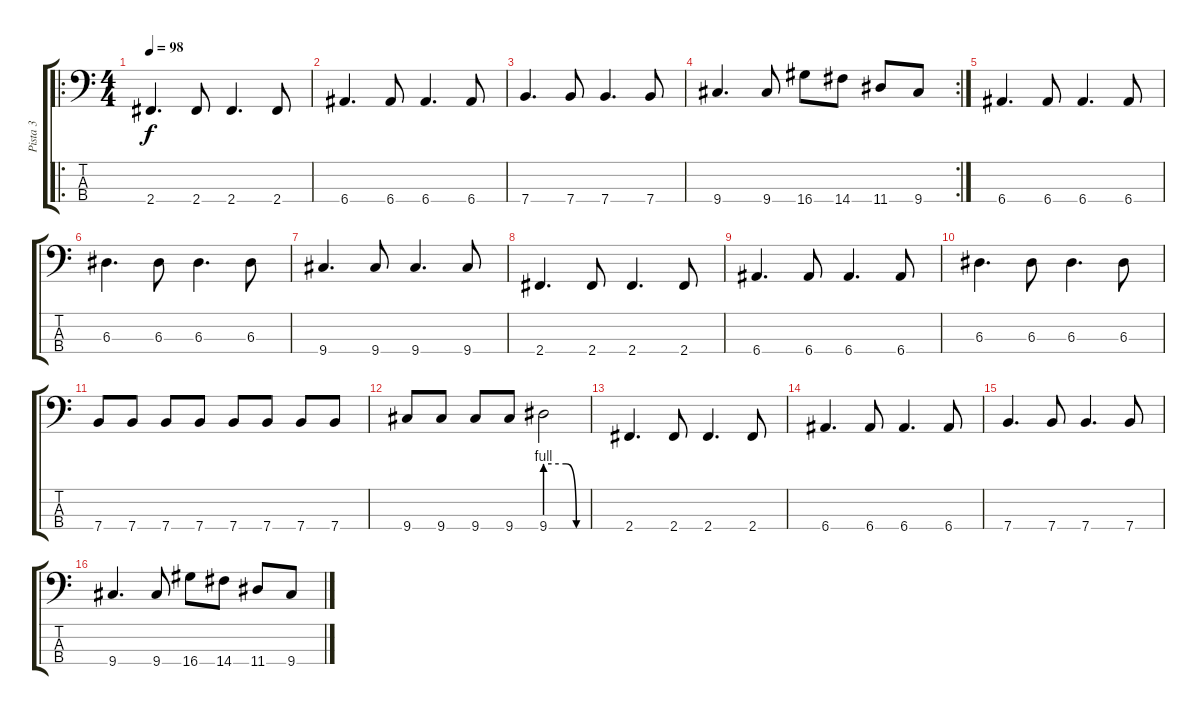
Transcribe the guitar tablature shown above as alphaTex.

\track ("Pista 3" "Pista 3") {instrument electricbasspick}
\staff {score tabs}
\tuning (G2 D2 A1 E1) {hide}
\ro
\ts (4 4)
\tempo 98
\clef f4
\ks c
2.4.4{d dy f} 2.4.8 2.4.4{d} 2.4.8 |
6.4.4{d} 6.4.8 6.4.4{d} 6.4.8 |
7.4.4{d} 7.4.8 7.4.4{d} 7.4.8 |
\rc 2
9.4.4{d} 9.4.8 16.4.8 14.4.8 11.4.8 9.4.8 |
6.4.4{d} 6.4.8 6.4.4{d} 6.4.8 |
6.3.4{d} 6.3.8 6.3.4{d} 6.3.8 |
9.4.4{d} 9.4.8 9.4.4{d} 9.4.8 |
2.4.4{d} 2.4.8 2.4.4{d} 2.4.8 |
6.4.4{d} 6.4.8 6.4.4{d} 6.4.8 |
6.3.4{d} 6.3.8 6.3.4{d} 6.3.8 |
7.4.8 7.4.8 7.4.8 7.4.8 7.4.8 7.4.8 7.4.8 7.4.8 |
9.4.8 9.4.8 9.4.8 9.4.8 9.4{be (custom 0 4 30 4 45 0 60 0)}.2 |
2.4.4{d} 2.4.8 2.4.4{d} 2.4.8 |
6.4.4{d} 6.4.8 6.4.4{d} 6.4.8 |
7.4.4{d} 7.4.8 7.4.4{d} 7.4.8 |
9.4.4{d} 9.4.8 16.4.8 14.4.8 11.4.8 9.4.8
